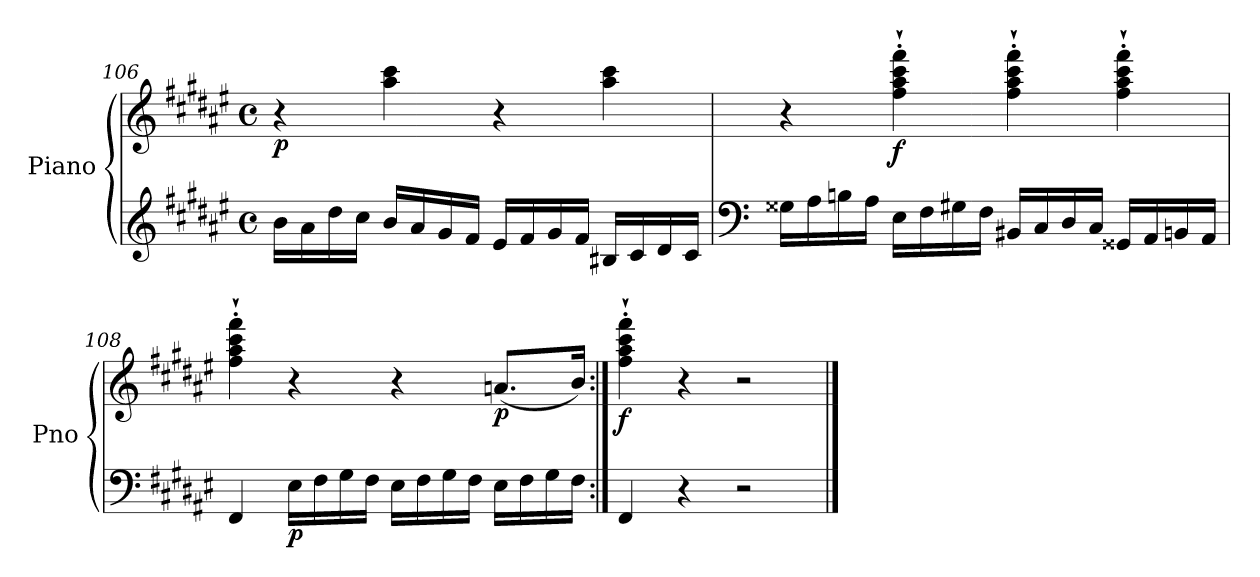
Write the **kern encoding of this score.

**kern	**kern	**dynam
*part1	*part1	*part1
*staff2	*staff1	*staff1/2
*I"Piano	*	*
*I'Pno	*	*
!!LO:LB:g=z
*clefG2	*clefG2	*
*k[f#c#g#d#a#e#]	*k[f#c#g#d#a#e#]	*
*F#:	*F#:	*
*M4/4	*M4/4	*
*met(c)	*met(c)	*
=106	=106	=106
!	!	!LO:DY:b
16b\LL	4r	p
16a#\	.	.
16dd#\	.	.
16cc#\JJ	.	.
16b/LL	4aa#\ 4ccc#\	.
16a#/	.	.
16g#/	.	.
16f#/JJ	.	.
16e#/LL	4r	.
16f#/	.	.
16g#/	.	.
16f#/JJ	.	.
16B#X/LL	4aa#\ 4ccc#\	.
16c#/	.	.
16d#/	.	.
16c#/JJ	.	.
=107	=107	=107
*clefF4	*	*
16G##X\LL	4r	.
16A#\	.	.
16Bn\	.	.
16A#\JJ	.	.
!	!	!LO:DY:b
16E#\LL	4ff#\'` 4aa#\'` 4ccc#\'` 4fff#\'`	f
16F#\	.	.
16G#X\	.	.
16F#\JJ	.	.
16BB#X/LL	4ff#\'` 4aa#\'` 4ccc#\'` 4fff#\'`	.
16C#/	.	.
16D#/	.	.
16C#/JJ	.	.
16GG##X/LL	4ff#\'` 4aa#\'` 4ccc#\'` 4fff#\'`	.
16AA#/	.	.
16BBn/	.	.
16AA#/JJ	.	.
!!LO:LB:g=z
=108	=108	=108
4FF#/	4ff#\'` 4aa#\'` 4ccc#\'` 4fff#\'`	.
!	!	!LO:DY:b=2
16E#\LL	4r	p
16F#\	.	.
16G#\	.	.
16F#\JJ	.	.
16E#\LL	4r	.
16F#\	.	.
16G#\	.	.
16F#\JJ	.	.
!	!	!LO:DY:b
16E#\LL	(<8.an/L	p
16F#\	.	.
16G#\	.	.
16F#\JJ	16b/Jk)	.
=109:|!	=109:|!	=109:|!
!	!	!LO:DY:b
4FF#/	4ff#\'` 4aa#\'` 4ccc#\'` 4fff#\'`	f
4r	4r	.
2r	2r	.
==	==	==
*-	*-	*-
